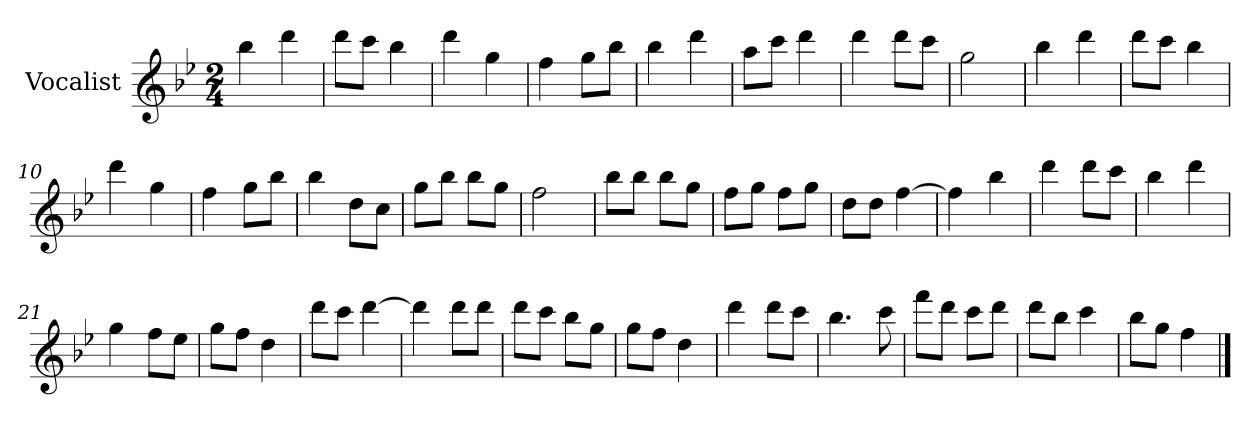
**kern
*part1
*staff1
*I"Vocalist
*k[b-e-]
*B-:
*M2/4
=
4bb-
4ddd
=1
8dddL
8cccJ
4bb-
=2
4ddd
4gg
=3
4ff
8ggL
8bb-J
=4
4bb-
4ddd
=5
8aaL
8cccJ
4ddd
=6
4ddd
8dddL
8cccJ
=7
2gg
=8
4bb-
4ddd
=9
8dddL
8cccJ
4bb-
=10
4ddd
4gg
=11
4ff
8ggL
8bb-J
=12
4bb-
8ddL
8ccJ
=13
8ggL
8bb-J
8bb-L
8ggJ
=14
2ff
=15
8bb-L
8bb-J
8bb-L
8ggJ
=16
8ffL
8ggJ
8ffL
8ggJ
=17
8ddL
8ddJ
[4ff
=18
4ff]
4bb-
=19
4ddd
8dddL
8cccJ
=20
4bb-
4ddd
=21
4gg
8ffL
8ee-J
=22
8ggL
8ffJ
4dd
=23
8dddL
8cccJ
[4ddd
=24
4ddd]
8dddL
8dddJ
=25
8dddL
8cccJ
8bb-L
8ggJ
=26
8ggL
8ffJ
4dd
=27
4ddd
8dddL
8cccJ
=28
4.bb-
8ccc
=29
8fffL
8dddJ
8cccL
8dddJ
=30
8dddL
8bb-J
4ccc
=31
8bb-L
8ggJ
4ff
==
*-
